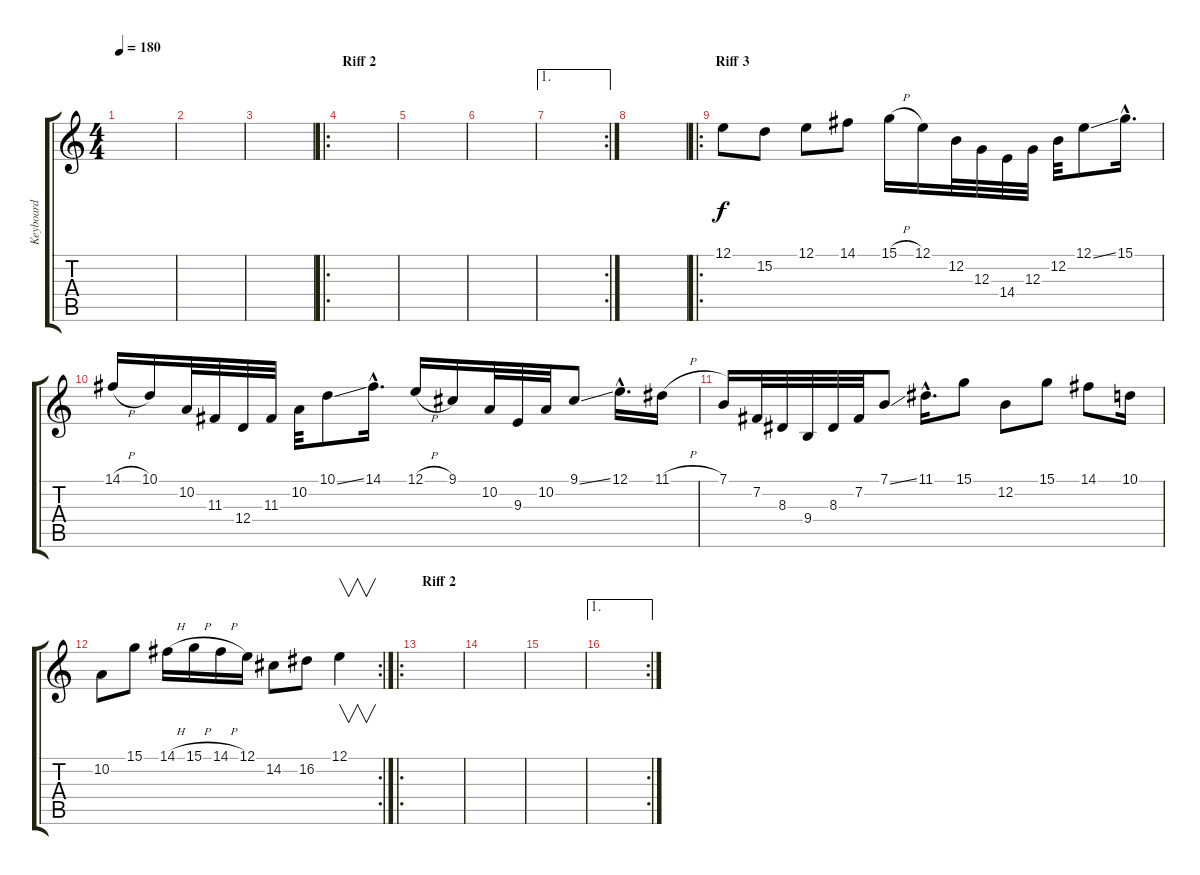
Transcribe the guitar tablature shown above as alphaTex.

\track ("Keyboard" "Keyboard") {instrument harpsichord}
\staff {score tabs}
\tuning (E4 B3 G3 D3 A2 E2) {hide}
\ts (4 4)
\tempo 180
\clef g2
\ks c
|
|
|
\ro
\section ("" "Riff 2")
|
|
|
\ae 1
\rc 2
|
|
\ro
\section ("" "Riff 3")
12.1.8 15.2.8 12.1.8 14.1.8 15.1{h}.16 12.1.16 12.2.32 12.3.32 14.4.32 12.3.32 12.2.32 12.1{ss}.8 15.1{hac}.16{d} |
14.1{h}.16 10.1.16 10.2.32 11.3.32 12.4.32 11.3.32 10.2.32 10.1{ss}.8 14.1{hac}.16{d} 12.1{h}.16 9.1.16 10.2.32 9.3.32 10.2.32 9.1{ss}.8 12.1{hac}.16{d} 11.1{h}.16 |
7.1.16 7.2.32 8.3.32 9.4.32 8.3.32 7.2.32 7.1{ss}.8 11.1{hac}.16{d} 15.1.8 12.2.8 15.1.8 14.1.8 10.1.16 |
\rc 2
10.2.8 15.1.8 14.1{h}.16 15.1{h}.16 14.1{h}.16 12.1.16 14.2.8 16.2.8 12.1.4{v} |
\ro
\section ("" "Riff 2")
|
|
|
\ae 1
\rc 2
